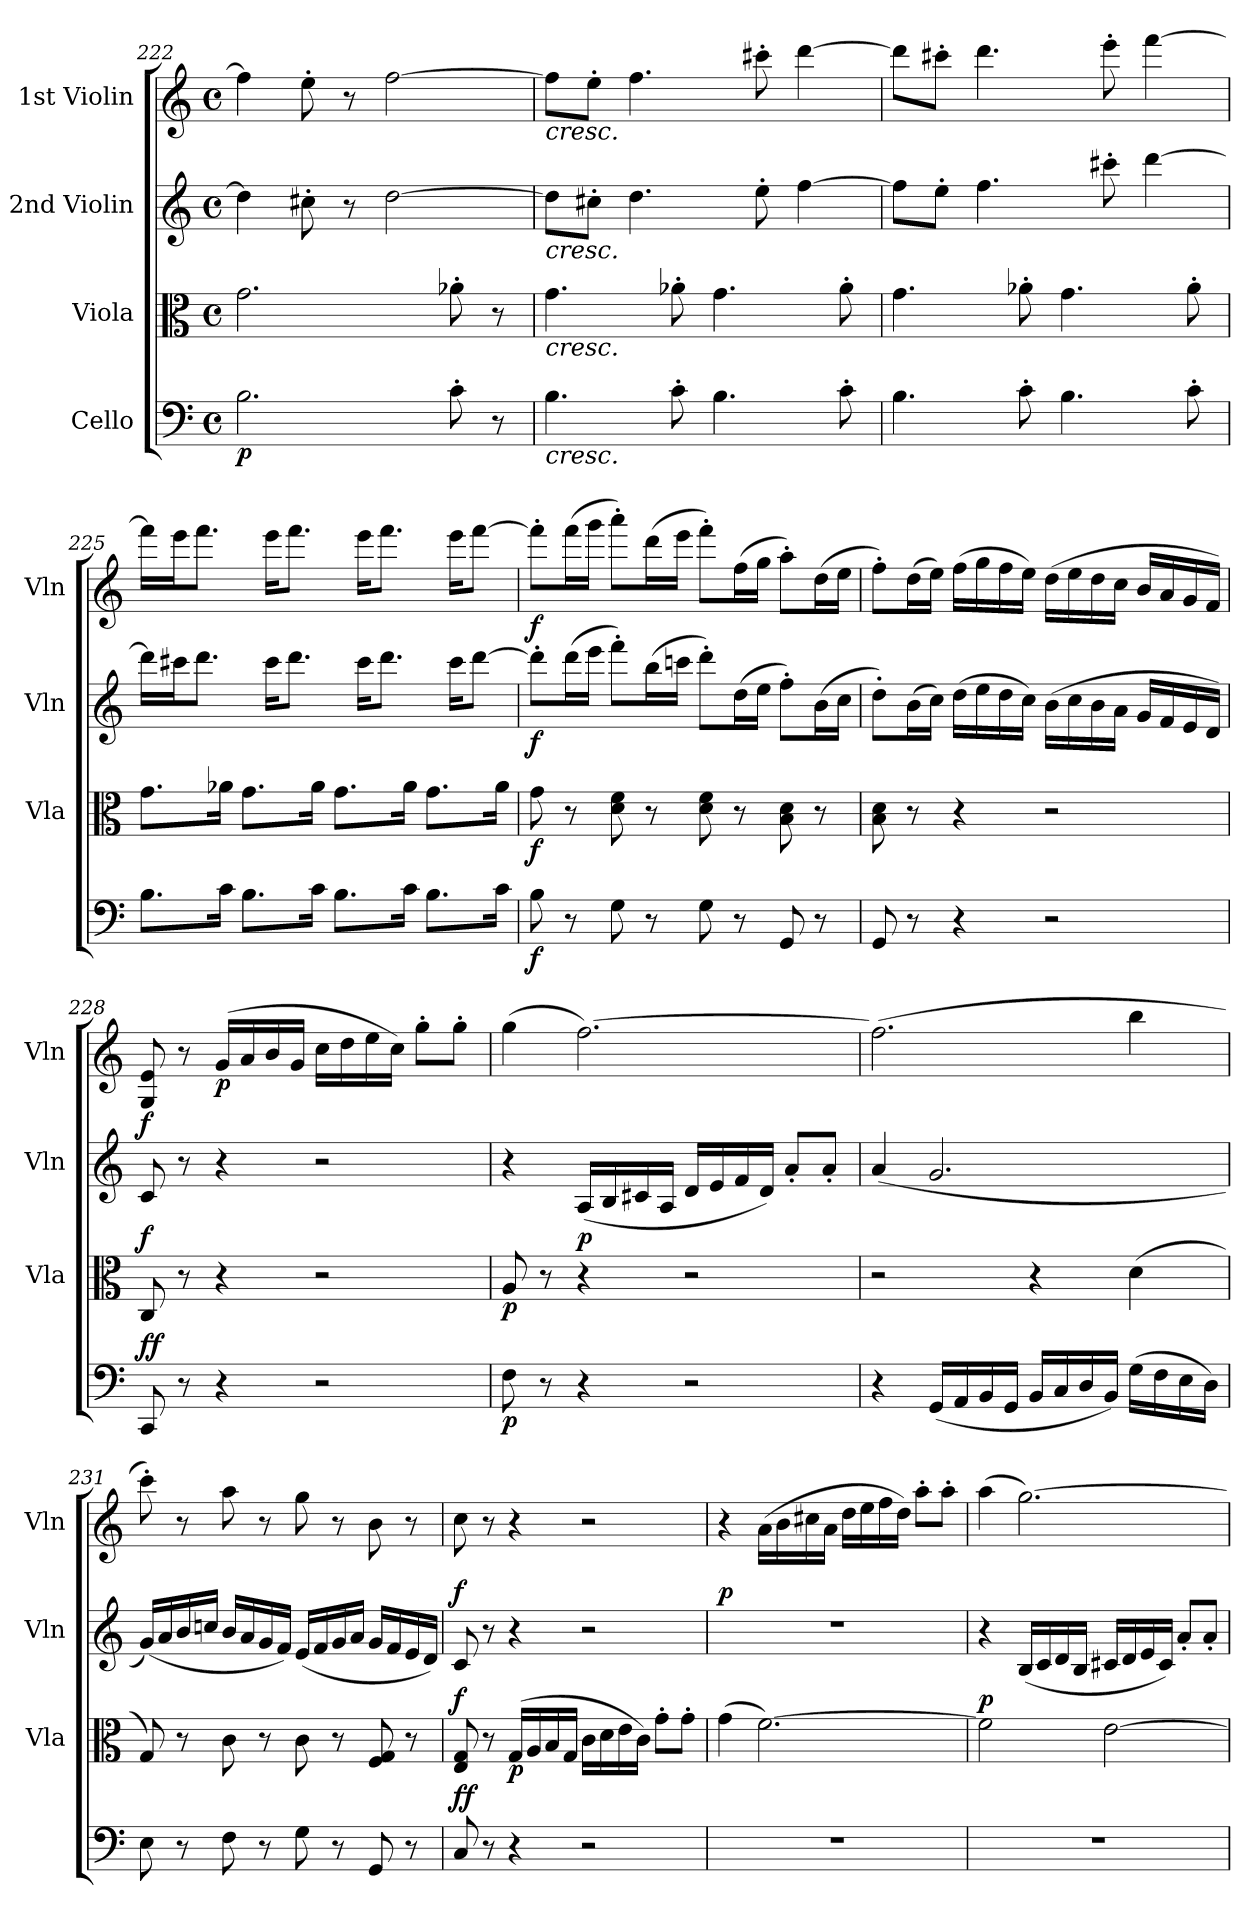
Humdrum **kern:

**kern	**dynam	**kern	**dynam	**kern	**dynam	**kern	**dynam
*part4	*part4	*part3	*part3	*part2	*part2	*part1	*part1
*staff4	*staff4	*staff3	*staff3	*staff2	*staff2	*staff1	*staff1
*I"Cello	*	*I"Viola	*	*I"2nd Violin	*	*I"1st Violin	*
*	*	*I'Vla	*	*I'Vln	*	*I'Vln	*
*clefF4	*	*clefC3	*	*clefG2	*	*clefG2	*
*k[]	*	*k[]	*	*k[]	*	*k[]	*
*M4/4	*	*M4/4	*	*M4/4	*	*M4/4	*
*met(c)	*	*met(c)	*	*met(c)	*	*met(c)	*
=222	=222	=222	=222	=222	=222	=222	=222
2.B	p	2.g	.	4dd]	.	4ff]	.
.	.	.	.	8cc#X'	.	8ee'	.
.	.	.	.	8r	.	8r	.
.	.	.	.	[2dd	.	[2ff	.
8c'	.	8a-X'	.	.	.	.	.
8r	.	8r	.	.	.	.	.
=223	=223	=223	=223	=223	=223	=223	=223
!	!	!	!	!	!	!LO:TX:b:i:t=cresc.	!
!	!	!	!	!LO:TX:b:i:t=cresc.	!	!	!
!	!	!LO:TX:b:i:t=cresc.	!	!	!	!	!
!LO:TX:b:i:t=cresc.	!	!	!	!	!	!	!
4.B	.	4.g	.	8ddL]	.	8ffL]	.
.	.	.	.	8cc#X'J	.	8ee'J	.
.	.	.	.	4.dd	.	4.ff	.
8c'	.	8a-X'	.	.	.	.	.
4.B	.	4.g	.	.	.	.	.
.	.	.	.	8ee'	.	8ccc#X'	.
.	.	.	.	[4ff	.	[4ddd	.
8c'	.	8a-'	.	.	.	.	.
=224	=224	=224	=224	=224	=224	=224	=224
4.B	.	4.g	.	8ffL]	.	8dddL]	.
.	.	.	.	8ee'J	.	8ccc#X'J	.
.	.	.	.	4.ff	.	4.ddd	.
8c'	.	8a-X'	.	.	.	.	.
4.B	.	4.g	.	.	.	.	.
.	.	.	.	8ccc#X'	.	8eee'	.
.	.	.	.	[4ddd	.	[4fff	.
8c'	.	8a-'	.	.	.	.	.
=225	=225	=225	=225	=225	=225	=225	=225
8.BL	.	8.gL	.	16dddLL]	.	16fffLL]	.
.	.	.	.	16ccc#XJ	.	16eeeJ	.
.	.	.	.	8.dddJ	.	8.fffJ	.
16cJk	.	16a-XJk	.	.	.	.	.
8.BL	.	8.gL	.	.	.	.	.
.	.	.	.	16ccc#KL	.	16eeeKL	.
.	.	.	.	8.dddJ	.	8.fffJ	.
16cJk	.	16a-Jk	.	.	.	.	.
8.BL	.	8.gL	.	.	.	.	.
.	.	.	.	16ccc#KL	.	16eeeKL	.
.	.	.	.	8.dddJ	.	8.fffJ	.
16cJk	.	16a-Jk	.	.	.	.	.
8.BL	.	8.gL	.	.	.	.	.
.	.	.	.	16ccc#KL	.	16eeeKL	.
.	.	.	.	[8dddJ	.	[8fffJ	.
16cJk	.	16a-Jk	.	.	.	.	.
=226	=226	=226	=226	=226	=226	=226	=226
8B	f	8g	f	8ddd'L]	f	8fff'L]	f
8r	.	8r	.	(16dddL	.	(16fffL	.
.	.	.	.	16eeeJJ	.	16gggJJ	.
8G	.	8d 8f	.	8fff'L)	.	8aaa'L)	.
8r	.	8r	.	(16bbL	.	(16dddL	.
.	.	.	.	16cccnJJ	.	16eeeJJ	.
8G	.	8d 8f	.	8ddd'L)	.	8fff'L)	.
8r	.	8r	.	(16ddL	.	(16ffL	.
.	.	.	.	16eeJJ	.	16ggJJ	.
8GG	.	8B 8d	.	8ff'L)	.	8aa'L)	.
8r	.	8r	.	(16bL	.	(16ddL	.
.	.	.	.	16ccJJ	.	16eeJJ	.
=227	=227	=227	=227	=227	=227	=227	=227
8GG	.	8B 8d	.	8dd'L)	.	8ff'L)	.
8r	.	8r	.	(16bL	.	(16ddL	.
.	.	.	.	16ccJJ)	.	16eeJJ)	.
4r	.	4r	.	(16ddLL	.	(16ffLL	.
.	.	.	.	16ee	.	16gg	.
.	.	.	.	16dd	.	16ff	.
.	.	.	.	16ccJJ)	.	16eeJJ)	.
2r	.	2r	.	(16bLL	.	(16ddLL	.
.	.	.	.	16cc	.	16ee	.
.	.	.	.	16b	.	16dd	.
.	.	.	.	16aJJ	.	16ccJJ	.
.	.	.	.	16gLL	.	16bLL	.
.	.	.	.	16f	.	16a	.
.	.	.	.	16e	.	16g	.
.	.	.	.	16dJJ)	.	16fJJ)	.
=228	=228	=228	=228	=228	=228	=228	=228
!	!LO:DY:a	!	!LO:DY:a	!	!LO:DY:a	!	!
8CC	ff	8C	f	8c	f	8G 8e	.
8r	.	8r	.	8r	.	8r	.
4r	.	4r	.	4r	.	(16gLL	p
.	.	.	.	.	.	16a	.
.	.	.	.	.	.	16b	.
.	.	.	.	.	.	16gJJ	.
2r	.	2r	.	2r	.	16ccLL	.
.	.	.	.	.	.	16dd	.
.	.	.	.	.	.	16ee	.
.	.	.	.	.	.	16ccJJ)	.
.	.	.	.	.	.	8gg'L	.
.	.	.	.	.	.	8gg'J	.
=229	=229	=229	=229	=229	=229	=229	=229
8F	p	8A	p	4r	.	(4gg	.
8r	.	8r	.	.	.	.	.
!	!	!	!LO:DY:a	!	!	!	!
4r	.	4r	p	(16ALL	.	[2.ff)	.
.	.	.	.	16B	.	.	.
.	.	.	.	16c#X	.	.	.
.	.	.	.	16AJJ	.	.	.
2r	.	2r	.	16dLL	.	.	.
.	.	.	.	16e	.	.	.
.	.	.	.	16f	.	.	.
.	.	.	.	16dJJ)	.	.	.
.	.	.	.	8a'L	.	.	.
.	.	.	.	8a'J	.	.	.
=230	=230	=230	=230	=230	=230	=230	=230
4r	.	2r	.	(4a	.	(2.ff]	.
(16GGLL	.	.	.	2.g	.	.	.
16AA	.	.	.	.	.	.	.
16BB	.	.	.	.	.	.	.
16GGJJ	.	.	.	.	.	.	.
16BBLL	.	4r	.	.	.	.	.
16C	.	.	.	.	.	.	.
16D	.	.	.	.	.	.	.
16BBJJ)	.	.	.	.	.	.	.
(16GLL	.	(4d	.	.	.	4bb	.
16F	.	.	.	.	.	.	.
16E	.	.	.	.	.	.	.
16DJJ)	.	.	.	.	.	.	.
=231	=231	=231	=231	=231	=231	=231	=231
8E	.	8G)	.	(16gLL)	.	8ccc')	.
.	.	.	.	16a	.	.	.
8r	.	8r	.	16b	.	8r	.
.	.	.	.	16ccnJJ	.	.	.
8F	.	8c	.	16bLL	.	8aa	.
.	.	.	.	16a	.	.	.
8r	.	8r	.	16g	.	8r	.
.	.	.	.	16fJJ)	.	.	.
8G	.	8c	.	(16eLL	.	8gg	.
.	.	.	.	16f	.	.	.
8r	.	8r	.	16g	.	8r	.
.	.	.	.	16aJJ	.	.	.
8GG	.	8F 8G	.	16gLL	.	8b	.
.	.	.	.	16f	.	.	.
8r	.	8r	.	16e	.	8r	.
.	.	.	.	16dJJ)	.	.	.
=232	=232	=232	=232	=232	=232	=232	=232
!	!LO:DY:a	!	!LO:DY:a	!	!LO:DY:a	!	!
8C	ff	8E 8G	f	8c	f	8cc	.
8r	.	8r	.	8r	.	8r	.
4r	.	(16GLL	p	4r	.	4r	.
.	.	16A	.	.	.	.	.
.	.	16B	.	.	.	.	.
.	.	16GJJ	.	.	.	.	.
2r	.	16cLL	.	2r	.	2r	.
.	.	16d	.	.	.	.	.
.	.	16e	.	.	.	.	.
.	.	16cJJ)	.	.	.	.	.
.	.	8g'L	.	.	.	.	.
.	.	8g'J	.	.	.	.	.
=233	=233	=233	=233	=233	=233	=233	=233
!	!	!	!	!	!LO:DY:a	!	!
1r	.	(4g	.	1r	p	4r	.
.	.	[2.f)	.	.	.	(16aLL	.
.	.	.	.	.	.	16b	.
.	.	.	.	.	.	16cc#X	.
.	.	.	.	.	.	16aJJ	.
.	.	.	.	.	.	16ddLL	.
.	.	.	.	.	.	16ee	.
.	.	.	.	.	.	16ff	.
.	.	.	.	.	.	16ddJJ)	.
.	.	.	.	.	.	8aa'L	.
.	.	.	.	.	.	8aa'J	.
=234	=234	=234	=234	=234	=234	=234	=234
!	!	!	!LO:DY:a	!	!	!	!
1r	.	2f]	p	4r	.	(4aa	.
.	.	.	.	(16BLL	.	[2.gg)	.
.	.	.	.	16c	.	.	.
.	.	.	.	16d	.	.	.
.	.	.	.	16BJJ	.	.	.
.	.	[2e	.	16c#XLL	.	.	.
.	.	.	.	16d	.	.	.
.	.	.	.	16e	.	.	.
.	.	.	.	16c#JJ)	.	.	.
.	.	.	.	8a'L	.	.	.
.	.	.	.	8a'J	.	.	.
=	=	=	=	=	=	=	=
*-	*-	*-	*-	*-	*-	*-	*-
